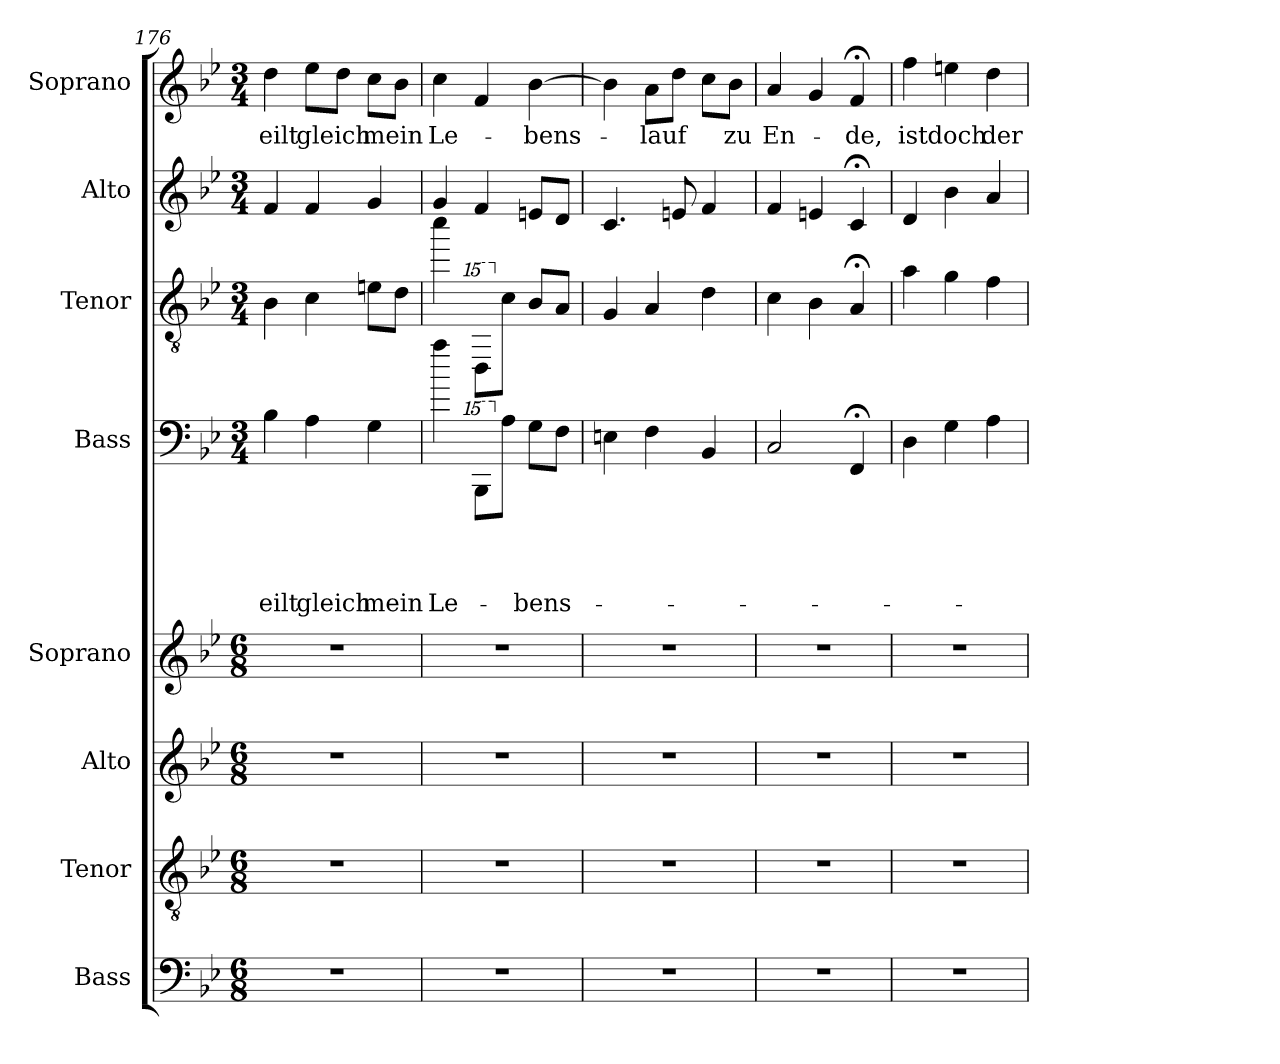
**kern	**kern	**kern	**kern	**kern	**text	**text	**text	**text	**kern	**kern	**kern	**text
*part8	*part7	*part6	*part5	*part4	*part4	*part4	*part4	*part4	*part3	*part2	*part1	*part1
*staff8	*staff7	*staff6	*staff5	*staff4	*staff4	*staff4	*staff4	*staff4	*staff3	*staff2	*staff1	*staff1
*I"Bass	*I"Tenor	*I"Alto	*I"Soprano	*I"Bass	*	*	*	*	*I"Tenor	*I"Alto	*I"Soprano	*
*clefF4	*clefGv2	*clefG2	*clefG2	*clefF4	*	*	*	*	*clefGv2	*clefG2	*clefG2	*
*k[b-e-]	*k[b-e-]	*k[b-e-]	*k[b-e-]	*k[b-e-]	*	*	*	*	*k[b-e-]	*k[b-e-]	*k[b-e-]	*
*B-:	*B-:	*B-:	*B-:	*B-:	*	*	*	*	*B-:	*B-:	*B-:	*
*M6/8	*M6/8	*M6/8	*M6/8	*M3/4	*	*	*	*	*M3/4	*M3/4	*M3/4	*
=176	=176	=176	=176	=176	=176	=176	=176	=176	=176	=176	=176	=176
!	!	!	!	!	!	!	!	!LO:LY:b	!	!	!	!LO:LY:b
2.r	2.r	2.r	2.r	4B-\	.	.	.	eilt	4B-\	4f/	4dd\	eilt
!	!	!	!	!	!	!	!	!LO:LY:b	!	!	!	!LO:LY:b
.	.	.	.	4A\	.	.	.	gleich	4c\	4f/	8ee-\L	gleich
.	.	.	.	.	.	.	.	.	.	.	8dd\J	.
!	!	!	!	!	!	!	!	!LO:LY:b	!	!	!	!LO:LY:b
.	.	.	.	4G\	.	.	.	mein	8en\L	4g/	8cc\L	mein
.	.	.	.	.	.	.	.	.	8d\J	.	8b-\J	.
=177	=177	=177	=177	=177	=177	=177	=177	=177	=177	=177	=177	=177
!	!	!	!	!	!	!	!	!LO:LY:b	!	!	!	!LO:LY:b
2.r	2.r	2.r	2.r	4aa\	.	.	.	Le-	4ccc\	4g/	4cc\	Le-
*	*	*	*	*15ma	*	*	*	*	*	*	*	*
*	*	*	*	*	*	*	*	*	*15ma	*	*	*
.	.	.	.	8B-\L	.	.	.	.	8d\L	4f/	4f/	.
*	*	*	*	*X15ma	*	*	*	*	*	*	*	*
*	*	*	*	*	*	*	*	*	*X15ma	*	*	*
.	.	.	.	8A\J	.	.	.	.	8c\J	.	.	.
!	!	!	!	!	!	!	!	!LO:LY:b	!	!	!	!LO:LY:b
.	.	.	.	8G\L	.	.	.	-bens-	8B-/L	8en/L	[>4b-\	-bens-
.	.	.	.	8F\J	.	.	.	.	8A/J	8d/J	.	.
=178	=178	=178	=178	=178	=178	=178	=178	=178	=178	=178	=178	=178
2.r	2.r	2.r	2.r	4En\	.	.	.	.	4G/	4.c/	4b-\]	.
!	!	!	!	!	!	!	!	!	!	!	!	!LO:LY:b
.	.	.	.	4F\	.	.	.	.	4A/	.	8a\L	-lauf
.	.	.	.	.	.	.	.	.	.	8en/	8dd\J	.
.	.	.	.	4BB-/	.	.	.	.	4d\	4f/	8cc\L	.
!	!	!	!	!	!	!	!	!	!	!	!	!LO:LY:b
.	.	.	.	.	.	.	.	.	.	.	8b-\J	zu
!!LO:LB:g=z
=179	=179	=179	=179	=179	=179	=179	=179	=179	=179	=179	=179	=179
!	!	!	!	!	!	!	!	!	!	!	!	!LO:LY:b
2.r	2.r	2.r	2.r	2C/	.	.	.	.	4c\	4f/	4a/	En-
.	.	.	.	.	.	.	.	.	4B-\	4en/	4g/	.
!	!	!	!	!	!	!	!	!	!	!	!	!LO:LY:b
.	.	.	.	4FF;/	.	.	.	.	4A;/	4c;/	4f;/	-de,
=180	=180	=180	=180	=180	=180	=180	=180	=180	=180	=180	=180	=180
!	!	!	!	!	!	!	!	!	!	!	!	!LO:LY:b
2.r	2.r	2.r	2.r	4D\	.	.	.	.	4a\	4d/	4ff\	ist
!	!	!	!	!	!	!	!	!	!	!	!	!LO:LY:b
.	.	.	.	4G\	.	.	.	.	4g\	4b-\	4een\	doch
!	!	!	!	!	!	!	!	!	!	!	!	!LO:LY:b
.	.	.	.	4A\	.	.	.	.	4f\	4a/	4dd\	der
=	=	=	=	=	=	=	=	=	=	=	=	=
*-	*-	*-	*-	*-	*-	*-	*-	*-	*-	*-	*-	*-
